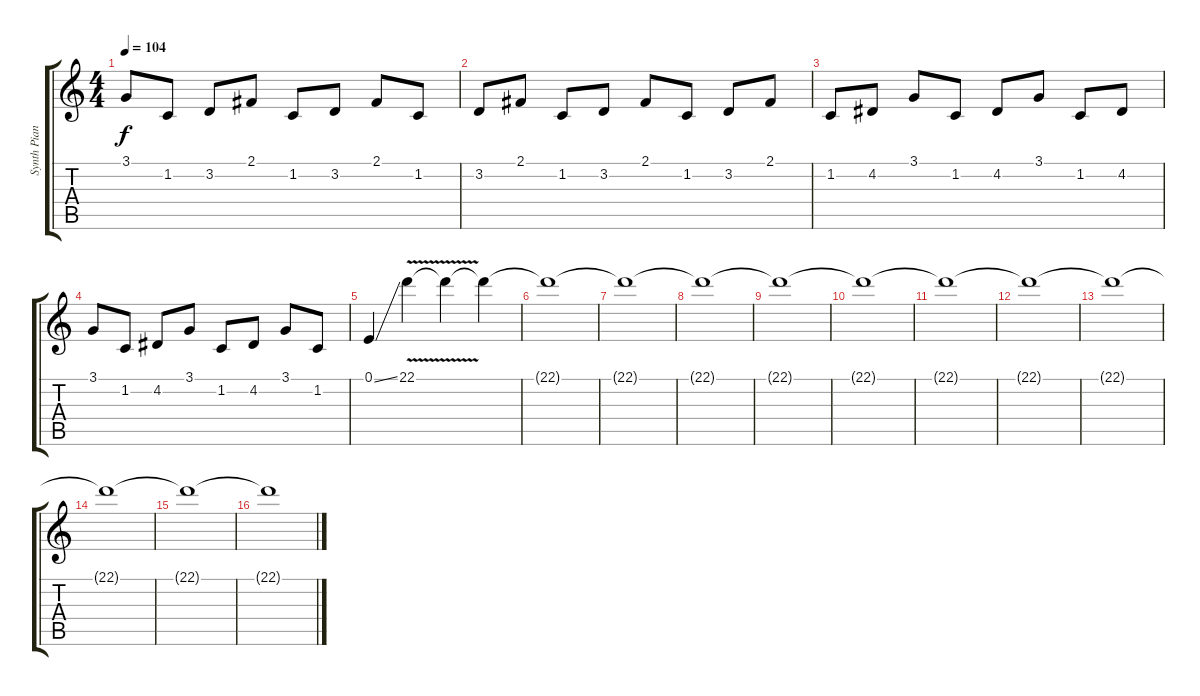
\track ("Synth Piano" "Synth Pian") {instrument synthvoice}
\staff {score tabs}
\tuning (E4 B3 G3 D3 A2 E2) {hide}
\ts (4 4)
\tempo 104
\clef g2
\ks c
3.1.8{dy f} 1.2.8 3.2.8 2.1.8 1.2.8 3.2.8 2.1.8 1.2.8 |
3.2.8 2.1.8 1.2.8 3.2.8 2.1.8 1.2.8 3.2.8 2.1.8 |
1.2.8 4.2.8 3.1.8 1.2.8 4.2.8 3.1.8 1.2.8 4.2.8 |
3.1.8 1.2.8 4.2.8 3.1.8 1.2.8 4.2.8 3.1.8 1.2.8 |
0.1{ss}.4{volume 14 balance 8 instrument recorder} 22.1{v}.4 22.1{t}.4 22.1{t}.4 |
22.1{t}.1 |
22.1{t}.1 |
22.1{t}.1 |
22.1{t}.1 |
22.1{t}.1 |
22.1{t}.1 |
22.1{t}.1 |
22.1{t}.1 |
22.1{t}.1 |
22.1{t}.1 |
22.1{t}.1
